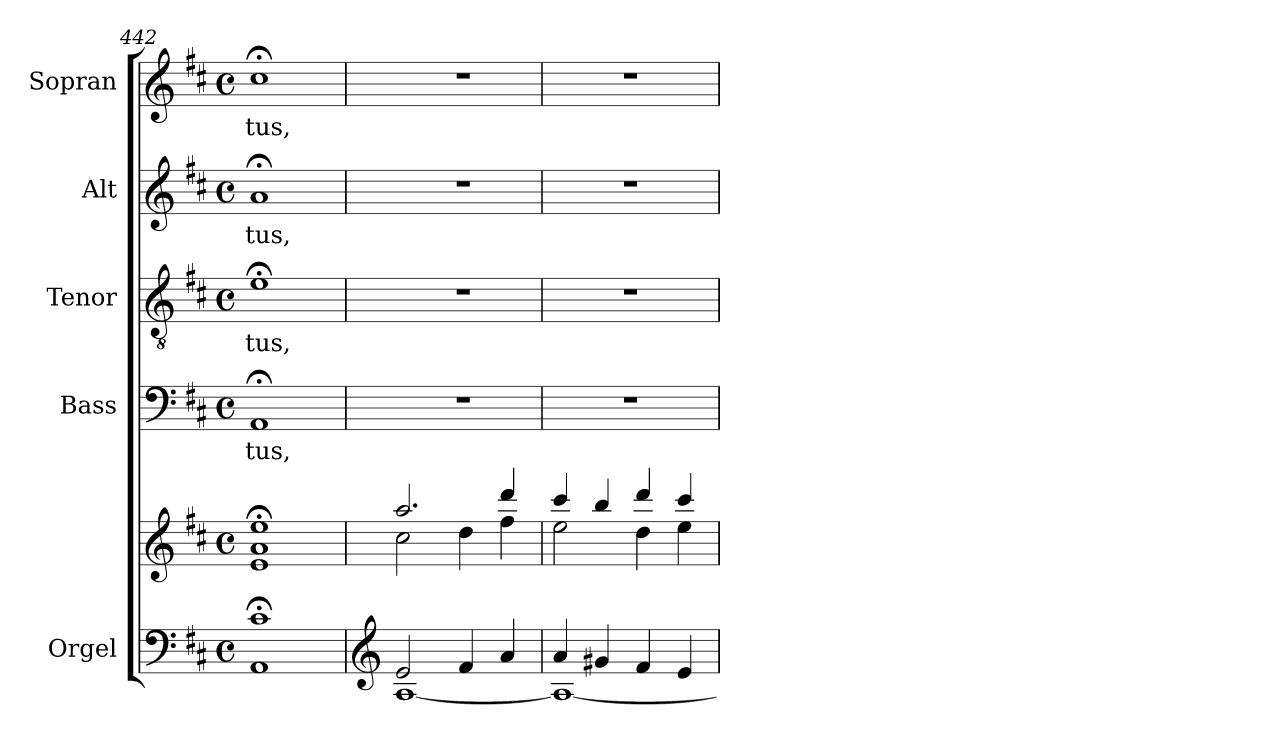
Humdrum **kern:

**kern	**kern	**kern	**text	**kern	**text	**kern	**text	**kern	**text
*part5	*part5	*part4	*part4	*part3	*part3	*part2	*part2	*part1	*part1
*staff6	*staff5	*staff4	*staff4	*staff3	*staff3	*staff2	*staff2	*staff1	*staff1
*I"Orgel	*	*I"Bass	*	*I"Tenor	*	*I"Alt	*	*I"Sopran	*
*I'Org.	*	*I'B	*	*I'T	*	*I'A	*	*I'S	*
*clefF4	*clefG2	*clefF4	*	*clefGv2	*	*clefG2	*	*clefG2	*
*k[f#c#]	*k[f#c#]	*k[f#c#]	*	*k[f#c#]	*	*k[f#c#]	*	*k[f#c#]	*
*D:	*D:	*D:	*	*D:	*	*D:	*	*D:	*
*M4/4	*M4/4	*M4/4	*	*M4/4	*	*M4/4	*	*M4/4	*
*met(c)	*met(c)	*met(c)	*	*met(c)	*	*met(c)	*	*met(c)	*
=442	=442	=442	=442	=442	=442	=442	=442	=442	=442
!	!	!	!LO:LY:b	!	!LO:LY:b	!	!LO:LY:b	!	!LO:LY:b
1AA;< 1c#;<	1e; 1a; 1ee;	1AA;<	-tus,	1e;<	-tus,	1a;<	-tus,	1cc#;<	-tus,
=443	=443	=443	=443	=443	=443	=443	=443	=443	=443
*clefG2	*	*	*	*	*	*	*	*	*
*^	*^	*	*	*	*	*	*	*	*
2e/	[<1A	2.aa/	2cc#\	1r	.	1r	.	1r	.	1r	.
4f#/	.	.	4dd\	.	.	.	.	.	.	.	.
4a/	.	4ddd/	4ff#\	.	.	.	.	.	.	.	.
=444	=444	=444	=444	=444	=444	=444	=444	=444	=444	=444	=444
4a/	1A_	4ccc#/	2ee\	1r	.	1r	.	1r	.	1r	.
4g#X/	.	4bb/	.	.	.	.	.	.	.	.	.
4f#/	.	4ddd/	4dd\	.	.	.	.	.	.	.	.
4e/	.	4ccc#/	4ee\	.	.	.	.	.	.	.	.
*v	*v	*	*	*	*	*	*	*	*	*	*
*	*v	*v	*	*	*	*	*	*	*	*
=	=	=	=	=	=	=	=	=	=
*-	*-	*-	*-	*-	*-	*-	*-	*-	*-
